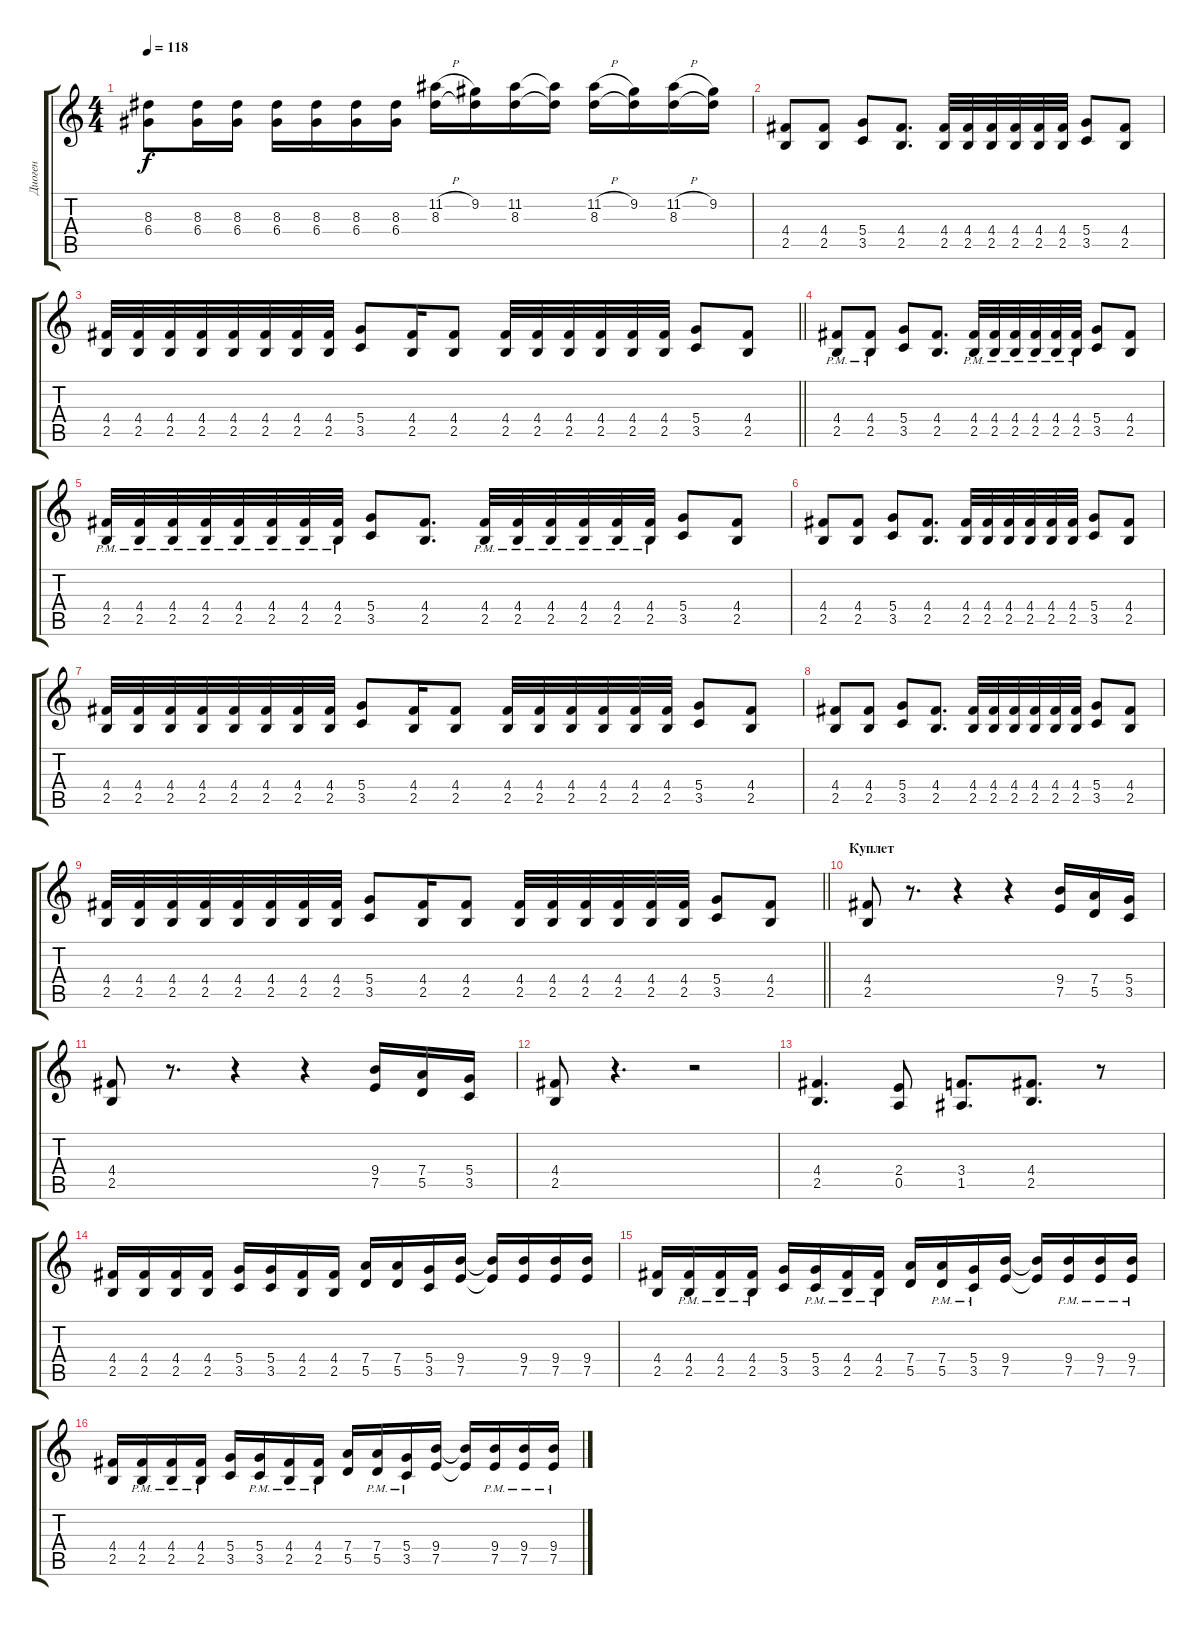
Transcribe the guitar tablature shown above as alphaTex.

\track ("Диоген" "Диоген") {instrument distortionguitar}
\staff {score tabs}
\tuning (E4 B3 G3 D3 A2 E2) {hide}
\ts (4 4)
\tempo 118
\clef g2
\ks c
(8.3 6.4).8{dy f} (8.3 6.4).16 (8.3 6.4).16 (8.3 6.4).16 (8.3 6.4).16 (8.3 6.4).16 (8.3 6.4).16 (11.2{h} 8.3).16 (9.2 8.3{t}).16 (11.2 8.3).16 (11.2{t} 8.3{t}).16 (11.2{h} 8.3).16 (9.2 8.3{t}).16 (11.2{h} 8.3).16 (9.2 8.3{t}).16 |
(4.4 2.5).8 (4.4 2.5).8 (5.4 3.5).8 (4.4 2.5).8{d} (4.4 2.5).32 (4.4 2.5).32 (4.4 2.5).32 (4.4 2.5).32 (4.4 2.5).32 (4.4 2.5).32 (5.4 3.5).8 (4.4 2.5).8 |
\barLineRight lightlight
(4.4 2.5).32 (4.4 2.5).32 (4.4 2.5).32 (4.4 2.5).32 (4.4 2.5).32 (4.4 2.5).32 (4.4 2.5).32 (4.4 2.5).32 (5.4 3.5).8 (4.4 2.5).16 (4.4 2.5).8 (4.4 2.5).32 (4.4 2.5).32 (4.4 2.5).32 (4.4 2.5).32 (4.4 2.5).32 (4.4 2.5).32 (5.4 3.5).8 (4.4 2.5).8 |
(4.4{pm} 2.5{pm}).8 (4.4{pm} 2.5{pm}).8 (5.4 3.5).8 (4.4 2.5).8{d} (4.4{pm} 2.5{pm}).32 (4.4{pm} 2.5{pm}).32 (4.4{pm} 2.5{pm}).32 (4.4{pm} 2.5{pm}).32 (4.4{pm} 2.5{pm}).32 (4.4{pm} 2.5{pm}).32 (5.4 3.5).8 (4.4 2.5).8 |
(4.4{pm} 2.5{pm}).32 (4.4{pm} 2.5{pm}).32 (4.4{pm} 2.5{pm}).32 (4.4{pm} 2.5{pm}).32 (4.4{pm} 2.5{pm}).32 (4.4{pm} 2.5{pm}).32 (4.4{pm} 2.5{pm}).32 (4.4{pm} 2.5{pm}).32 (5.4 3.5).8 (4.4 2.5).8{d} (4.4{pm} 2.5{pm}).32 (4.4{pm} 2.5{pm}).32 (4.4{pm} 2.5{pm}).32 (4.4{pm} 2.5{pm}).32 (4.4{pm} 2.5{pm}).32 (4.4{pm} 2.5{pm}).32 (5.4 3.5).8 (4.4 2.5).8 |
(4.4 2.5).8 (4.4 2.5).8 (5.4 3.5).8 (4.4 2.5).8{d} (4.4 2.5).32 (4.4 2.5).32 (4.4 2.5).32 (4.4 2.5).32 (4.4 2.5).32 (4.4 2.5).32 (5.4 3.5).8 (4.4 2.5).8 |
(4.4 2.5).32 (4.4 2.5).32 (4.4 2.5).32 (4.4 2.5).32 (4.4 2.5).32 (4.4 2.5).32 (4.4 2.5).32 (4.4 2.5).32 (5.4 3.5).8 (4.4 2.5).16 (4.4 2.5).8 (4.4 2.5).32 (4.4 2.5).32 (4.4 2.5).32 (4.4 2.5).32 (4.4 2.5).32 (4.4 2.5).32 (5.4 3.5).8 (4.4 2.5).8 |
(4.4 2.5).8 (4.4 2.5).8 (5.4 3.5).8 (4.4 2.5).8{d} (4.4 2.5).32 (4.4 2.5).32 (4.4 2.5).32 (4.4 2.5).32 (4.4 2.5).32 (4.4 2.5).32 (5.4 3.5).8 (4.4 2.5).8 |
\barLineRight lightlight
(4.4 2.5).32 (4.4 2.5).32 (4.4 2.5).32 (4.4 2.5).32 (4.4 2.5).32 (4.4 2.5).32 (4.4 2.5).32 (4.4 2.5).32 (5.4 3.5).8 (4.4 2.5).16 (4.4 2.5).8 (4.4 2.5).32 (4.4 2.5).32 (4.4 2.5).32 (4.4 2.5).32 (4.4 2.5).32 (4.4 2.5).32 (5.4 3.5).8 (4.4 2.5).8 |
\section ("" "Куплет")
(4.4 2.5).8 r.8{d} r.4 r.4 (9.4 7.5).16 (7.4 5.5).16 (5.4 3.5).16 |
(4.4 2.5).8 r.8{d} r.4 r.4 (9.4 7.5).16 (7.4 5.5).16 (5.4 3.5).16 |
(4.4 2.5).8 r.4{d} r.2 |
(4.4 2.5).4{d} (2.4 0.5).8 (3.4 1.5).8{d} (4.4 2.5).8{d} r.8 |
(4.4 2.5).16 (4.4 2.5).16 (4.4 2.5).16 (4.4 2.5).16 (5.4 3.5).16 (5.4 3.5).16 (4.4 2.5).16 (4.4 2.5).16 (7.4 5.5).16 (7.4 5.5).16 (5.4 3.5).16 (9.4 7.5).16 (9.4{t} 7.5{t}).16 (9.4 7.5).16 (9.4 7.5).16 (9.4 7.5).16 |
(4.4 2.5).16 (4.4{pm} 2.5{pm}).16 (4.4{pm} 2.5{pm}).16 (4.4{pm} 2.5{pm}).16 (5.4 3.5).16 (5.4{pm} 3.5{pm}).16 (4.4{pm} 2.5{pm}).16 (4.4{pm} 2.5{pm}).16 (7.4 5.5).16 (7.4{pm} 5.5{pm}).16 (5.4{pm} 3.5{pm}).16 (9.4 7.5).16 (9.4{t} 7.5{t}).16 (9.4{pm} 7.5{pm}).16 (9.4{pm} 7.5{pm}).16 (9.4{pm} 7.5{pm}).16 |
(4.4 2.5).16 (4.4{pm} 2.5{pm}).16 (4.4{pm} 2.5{pm}).16 (4.4{pm} 2.5{pm}).16 (5.4 3.5).16 (5.4{pm} 3.5{pm}).16 (4.4{pm} 2.5{pm}).16 (4.4{pm} 2.5{pm}).16 (7.4 5.5).16 (7.4{pm} 5.5{pm}).16 (5.4{pm} 3.5{pm}).16 (9.4 7.5).16 (9.4{t} 7.5{t}).16 (9.4{pm} 7.5{pm}).16 (9.4{pm} 7.5{pm}).16 (9.4{pm} 7.5{pm}).16
